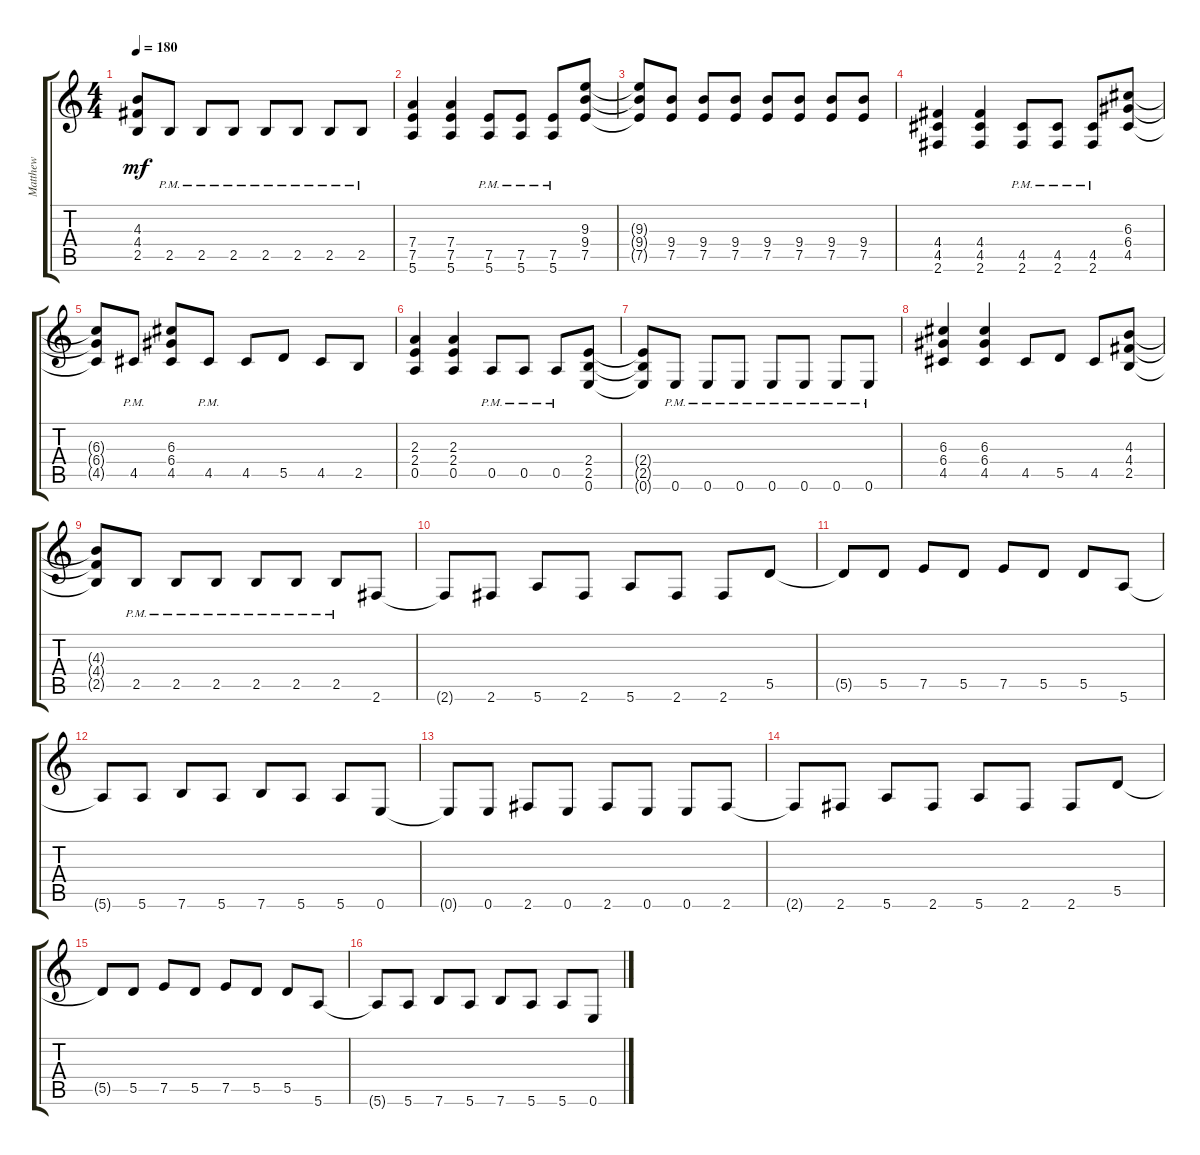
\track ("Matthew" "Matthew") {instrument distortionguitar}
\staff {score tabs}
\tuning (E4 B3 G3 D3 A2 E2) {hide}
\ts (4 4)
\tempo 180
\clef g2
\ks c
(4.3{t} 4.4{t} 2.5{t}).8{dy mf} 2.5{pm}.8 2.5{pm}.8 2.5{pm}.8 2.5{pm}.8 2.5{pm}.8 2.5{pm}.8 2.5{pm}.8 |
(7.4 7.5 5.6).4 (7.4 7.5 5.6).4 (7.5{pm} 5.6{pm}).8 (7.5{pm} 5.6{pm}).8 (7.5{pm} 5.6{pm}).8 (9.3 9.4 7.5).8 |
(9.3{t} 9.4{t} 7.5{t}).8 (9.4 7.5).8 (9.4 7.5).8 (9.4 7.5).8 (9.4 7.5).8 (9.4 7.5).8 (9.4 7.5).8 (9.4 7.5).8 |
(4.4 4.5 2.6).4 (4.4 4.5 2.6).4 (4.5{pm} 2.6{pm}).8 (4.5{pm} 2.6{pm}).8 (4.5{pm} 2.6{pm}).8 (6.3 6.4 4.5).8 |
(6.3{t} 6.4{t} 4.5{t}).8 4.5{pm}.8 (6.3 6.4 4.5).8 4.5{pm}.8 4.5.8 5.5.8 4.5.8 2.5.8 |
(2.3 2.4 0.5).4 (2.3 2.4 0.5).4 0.5{pm}.8 0.5{pm}.8 0.5{pm}.8 (2.4 2.5 0.6).8 |
(2.4{t} 2.5{t} 0.6{t}).8 0.6{pm}.8 0.6{pm}.8 0.6{pm}.8 0.6{pm}.8 0.6{pm}.8 0.6{pm}.8 0.6{pm}.8 |
(6.3 6.4 4.5).4 (6.3 6.4 4.5).4 4.5.8 5.5.8 4.5.8 (4.3 4.4 2.5).8 |
(4.3{t} 4.4{t} 2.5{t}).8 2.5{pm}.8 2.5{pm}.8 2.5{pm}.8 2.5{pm}.8 2.5{pm}.8 2.5{pm}.8 2.6.8 |
2.6{t}.8 2.6.8 5.6.8 2.6.8 5.6.8 2.6.8 2.6.8 5.5.8 |
5.5{t}.8 5.5.8 7.5.8 5.5.8 7.5.8 5.5.8 5.5.8 5.6.8 |
5.6{t}.8 5.6.8 7.6.8 5.6.8 7.6.8 5.6.8 5.6.8 0.6.8 |
0.6{t}.8 0.6.8 2.6.8 0.6.8 2.6.8 0.6.8 0.6.8 2.6.8 |
2.6{t}.8 2.6.8 5.6.8 2.6.8 5.6.8 2.6.8 2.6.8 5.5.8 |
5.5{t}.8 5.5.8 7.5.8 5.5.8 7.5.8 5.5.8 5.5.8 5.6.8 |
5.6{t}.8 5.6.8 7.6.8 5.6.8 7.6.8 5.6.8 5.6.8 0.6.8
